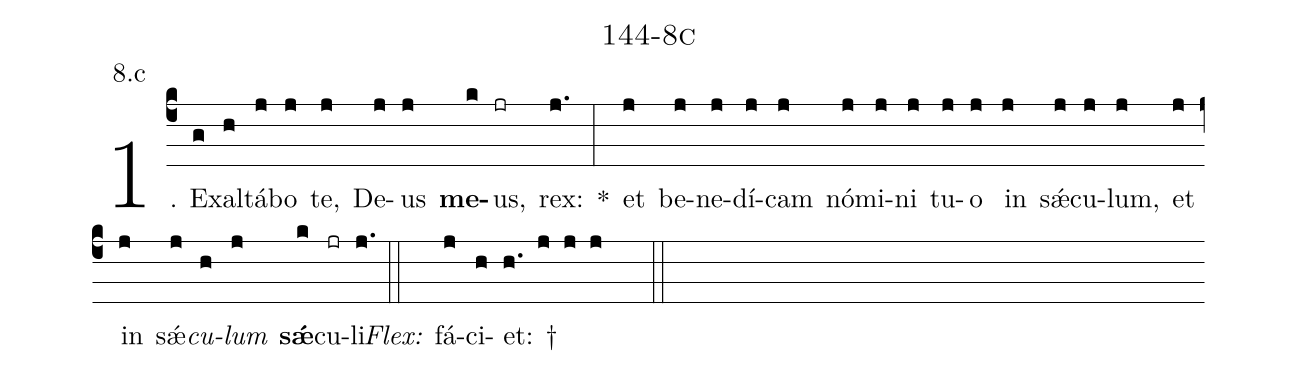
name: 144-8c;
annotation: 8.c;
%%
(c4)1. Ex(g)al(h)tá(j)bo(j) te,(j) De(j)us(j) <b>me</b>(k)us,(jr) rex:(j.) *(:) et(j) be(j)ne(j)dí(j)cam(j) nó(j)mi(j)ni(j) tu(j)o(j) in(j) sǽ(j)cu(j)lum,(j) et(j) in(j) sǽ(j)<i>cu</i>(h)<i>lum</i>(j) <b>sǽ</b>(k)cu(jr)li.(j.) (::)
<i>Flex:</i>()  fá(j)ci(h)et: †(h. j j j  ::)
